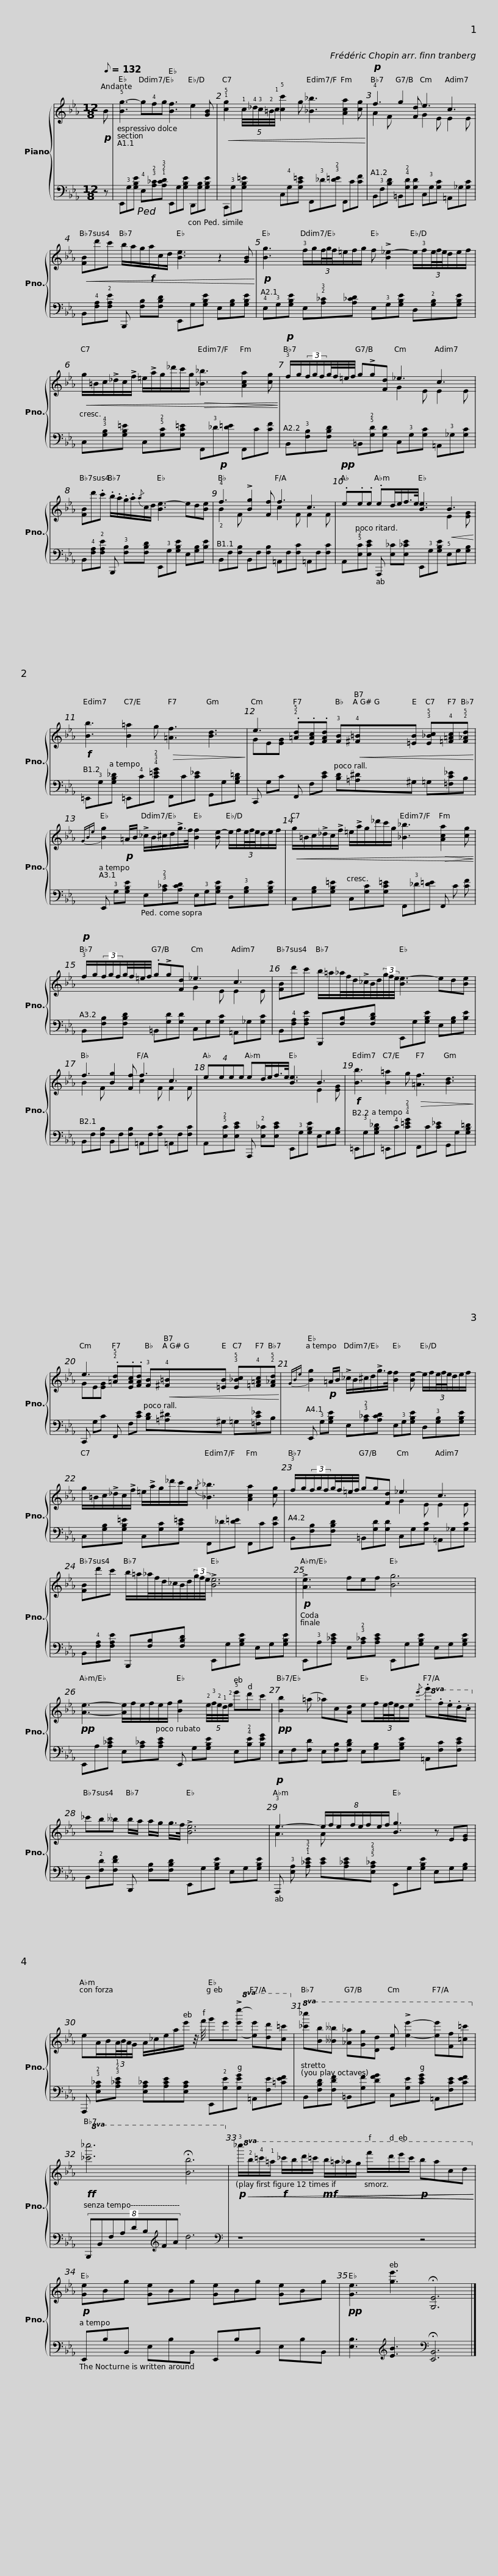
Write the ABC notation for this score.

X:1
%%score { ( 1 3 ) | 2 }
L:1/8
Q:1/8=132
M:12/8
I:linebreak $
K:Eb
V:1 treble
V:3 treble
V:2 bass
V:1
!p! B | !5![Bg-]3 g!4!fg [Bf]3 e2 [GB] |!<(! !1!!5![cg]2 (5:4:5!1!c/4!4!_d/4!3!c/4!2!=B/4!1!c/4 !5![cc']2 g [_B_b]3 [Aca]2 [cg]!<)! |$!p! !4!f3 g2 [Fd] e3 c3 |!<(! [FB]d'c' b/a/g/!f!a/c/d/ [Be]3 z2 [GB]!<)! |$ %5
!p! [Bg]3 !3!f/g/(3f/4g/4f/4=e/f/g/ f !>![B_e-]2 e/!3!f/(3e/4f/4e/4d/e/f/ |!<(! g/=B/c/!>!_d/c/!>!f/ =e/!>!a/g/_d'/c'/g/!>(! [_B_b]3 [Aca]2 [cg]!<)!!>)! |$!p! !3!f/g/(3f/g/f/g/4f/4=e/4f/4 g!>!g[Fd] _e3 c3 | [FB]d'.c' .b/.a/.g/.a/{/a}c/d/ [Be-]3 ed[Be] |$!p! !4!f3 !>![Bg]2 [Ff] f3 c3 | %10
!pp! .e.e.e .ed/e/f/>e/ [Be]3!<(! B3!<)! |$!f! [Bb]3 [B=a]2 g!>(! [=Af]3 [Bd]3!>)! | e3 .!2!!5![=Ad].[EAc].[FAd] !3![FB]!<(!!4![^F=B][=EB] !3!!5![E_Bc]!4![=F=Ac]!2!!5![F_Ad]!<)! |${GBe} [Bg]2!p! =A/B/ !>!_c/B/^c/d/!>!g/>f/ [Bf]2 [Be-] e/f/(3e/4f/4e/4d/e/f/ |!<(! g/=B/c/!>!_d/c/!>!f/ =e/!>!a/g/_d'/c'/g/ [_B_b]3!>(! [Aca]2 [cg]!<)!!>)! |$ %15
!p! !3!f/g/(3f/g/f/g/4f/4=e/4f/4 .g!>!g[Fd] _e3 c3 | [FB]d'c' b/=a/_a/4f/4d/4!>!_c/4B/4d/4(3g/4f/4e/4 [Be-]3 ed[Be] |$ f3 [Bg]2 [Ff] f3 c3 | (4:3:4eeee ed/e/f/>e/ [Be]3 B3 |$!f! [Bb]3 [B=a]2 g!>(! [=Af]3 [Bd]3!>)! | %20
 e3 .!2!!5![=Ad].[EAc].[FAd] !3![FB]!<(!!4![^F=B][=EB] !3!!5![E_Bc]!4![=F=Ac]!2!!5![F_Ad]!<)! |${GBe} [Bg]2!p! =A/B/ !>!_c/B/^c/d/!>!g/>f/ [Bf]2 [Be-] e/f/(3e/4f/4e/4d/e/f/ | g/=B/c/!>!_d/c/!>!f/ =e/!>!a/g/_d'/c'/g/{/g} [_B_b]3 [Aca]2 [cg] |$ !3!f/g/(3f/g/f/g/4f/4=e/4f/4 gg[Fd] _e3 c3 | [FB]d'c' b/=a/_a/4f/4d/4_c/4B/4d/4(3g/4f/4e/4 !>![Be]6 |$ %25
!p! !>![Ae]3 fef [Bg]6 |!pp! [Ae]3- [Ae]/f/e/f/e/f/ [Bg]2 (5:4:5!2!e/4!3!f/4!2!e/4!1!d/4!2!e/4 !5!e'd'c' |$!pp! [Bb]2 (=a _a)c[Ad] ef/(3e/4f/4e/4d/e/!8va(!{/e'} .g'.f'/.e'/.d'/.c'/!8va)! | _c'b__b b/a/ a/g/ g/>f/ !>![Be]6 |$!p! !3!e3- (8:6:8e/f/e/f/e/f/e/f/ [Bg]3 z E[EG] | %30
 eA/B/(3A/4B/4A/4G/ A/_c/e/a/e'/ z/4 f'/4 g'e'!8va(!!>![e'e'']- [e'e''][d'd''][c'=c'']!8va)! |$!8va(! [_c'_c''][bb'][__b__b'] [_a_a'][gg'][dd'] [ee'] !>![e'e'']2- [e'e''][ff'][=c'=c'']!8va)! |$!ff!!8va(! [_c'_c'']6 !fermata![bb']6!8va)! |!p!!<(!!8va(! !3!_c''/!2!b'/!4!=c''/!1!=a'/!f! _c''/b'/d''/=c''/!mf!!<(! b'/=a'/_a'/g'/ f''/d''/e''/c''/!p! b'a'c'd'!<)!!8va)!!<)! |$!p! [Ge]Bg [Ge]Bg [Ge]Bg [Ge]Bg | %35
!pp! [Ge]3 [ge']3 !fermata![G,E]6 |] %36
V:2
 z | E,,!3!G,[G,B,E]!ped! !4!E,!3!!2![A,_C]!1!!2!!3![A,CD] E,,G,[G,B,E] D,,[G,B,][G,B,E] | C,,!3!G,[G,B,=E] C,!4!G,[G,C=E] F,,!3!_D!3!!2![D=E] F,,C[CF] |$ B,,!3!F,[B,D] =B,,!4!!2![G,D][G,D] C,!3!G,[G,C] =A,,_G,[G,C] | B,,!4![F,A,]!2![F,A,E] B,,, [F,B,][F,B,D] E,,G,[G,B,E] E,[G,B,][G,B,E] |$ %5
 !4!E,!3!G,[G,B,E] E,!2!!3![A,_C][A,_CD] E,!3!G,[G,B,E] D,!2![G,B,][G,B,E] | C,!3!!4![G,B,][G,B,=E] C,!5!!2![G,C][G,C=E] F,,!3!_D[D=E] F,,C[CF] |$ B,,!3![F,B,][F,B,D] =B,,!5!!2![G,D][G,D] C,!3!G,[G,C] =A,,!3!_G,[G,C] | B,,!4![F,A,]!2![F,A,E] B,,, !3![F,B,][F,B,D] E,,!3!G,[G,B,E] E,[G,B,][B,E] |$ B,,F,[F,B,] B,,F,[F,B,] =A,,F,[F,C] =A,,F,[F,C] | %10
 A,,!5!!2![E,C][E,CE] A,,, [E,_C][E,_CE] E,,!3!G,[G,B,E] !5!E,G,[G,B,] |$ =E,,!3!G,[G,B,_D] =E,,!4!C!4!!3!!2![C=EG] F,,C[C_E] G,,G,[G,B,=D] | C,, G,C F,, F,[CE] [B,D][=A,^D]^G, =G,[=F,C_E]B, |$ E,, !3!G,[G,B,E] E,!3!!2![A,_C][A,CD] E,!3!G,[G,B,E] D,!3![G,B,][G,B,E] | C,[G,B,][G,B,=E] C,[G,C][G,C=E] F,,!3!_D[D=E] F,, C [CF] |$ %15
 B,,[F,B,][F,B,D] =B,,[G,D][G,D] C,G,[G,C] =A,,_G,[G,C] | B,,!4![F,A,][F,A,E] B,,,[F,B,][F,B,D] E,,G,[G,B,E] E,[G,B,][B,E] |$ B,,F,[F,B,] B,,F,[F,B,] =A,,F,[F,C] =A,,F,[F,C] | A,,!5!!2![E,C][E,CE] A,,, !2![E,_C][E,CE] E,,!3!G,[G,B,E] E,G,[G,B,] |$ =E,,!3!G,[G,B,_D] =E,,!4!C!4!!3!!2![C=EG] F,,C[C_E] G,,G,[G,B,=D] | %20
 C,, G,C F,, F,[CE] [B,D][=A,^D]^G, =G,[=F,C_E]B, |$ E,, !3!G,[G,B,E] E,!3!!2![A,_C][A,CD] E,!3!G,[G,B,E] D,!3![G,B,][G,B,E] | C,[G,B,][G,B,=E] C,[G,C][G,C=E] F,,_D[D=E] F,,C[CF] |$ B,,[F,B,][F,B,D] =B,,[G,D][G,D] C,G,[G,C] =A,,_G,[G,C] | B,,!4![F,A,][F,A,E] B,,,[F,B,][F,B,D] E,,G,[G,B,E] E,G,[G,B,E] |$ %25
 E,,!3!A,[A,_CE] E,!3!!2![A,_C][A,CE] E,,G,[G,B,E] E,G,[G,B,E] | E,,A,[A,_CE] E,[A,_C][A,CE] E,, G,[G,B,E] E,!4!!2![B,E][B,EG] |$ E,F,[F,D] E,[F,B,][F,B,D] E,[G,B,][G,B,E] =A,,[F,C][F,CE] | B,,!2![F,D][F,DF] B,,, [F,B,][F,B,D] E,,G,[G,B,E] E,G,[G,B,E] |$ A,,, !3![E,A,] !1!!2!!3![A,_CE] [CE][A,_CE]!5!!3!!2![E,A,_C] E,,G,[G,B,E] E,G,[G,B,] | %30
 A,,, !3!!2![E,A,_C]!3!!2!!1![A,_CE] [E,A,_C][A,CE][E,A,C] E,,!2![G,E][G,EG] =A,,[F,E][=CEF] |$ B,,[F,B,D][F,DF] =B,,[G,F][DFG] C,[G,E][CEG] =A,,[F,CE][CEF] |$ (8:6:8B,,,B,,F,A,DB,[K:treble]FA d6 |[K:bass] z8 z4 |$ E,,B,B,, E,B,B,, E,,B,B,, E,B,B,, | %35
 [E,B,]3[K:treble] [EB]3[K:bass] !fermata![E,,B,,]6 |] %36
V:3
 x | x12 | x12 |$ A2 F x3 G2 E E2 E | x12 |$ %5
 x12 | x12 |$ x6 G2 E E2 E | x12 |$ !2!B2 F x3 c2 F F2 F | %10
 x9 E2 [EG] |$ x12 | GE[EG] x9 |$ x12 | x12 |$ %15
 x6 G2 E E2 E | x12 |$ B2 F x3 c2 F F2 F | x9 E2 [EG] |$ x12 | %20
 GE[EG] x9 |$ x12 | x12 |$ x6 G2 E E2 E | x12 |$ %25
 x12 | x12 |$ x9!8va(! x3!8va)! | x12 |$ A3 A x8 | %30
 x8!8va(! x4!8va)! |$!8va(! x12!8va)! |$!8va(! x12!8va)! |!8va(! x12!8va)! |$ x12 | %35
 x12 |] %36
